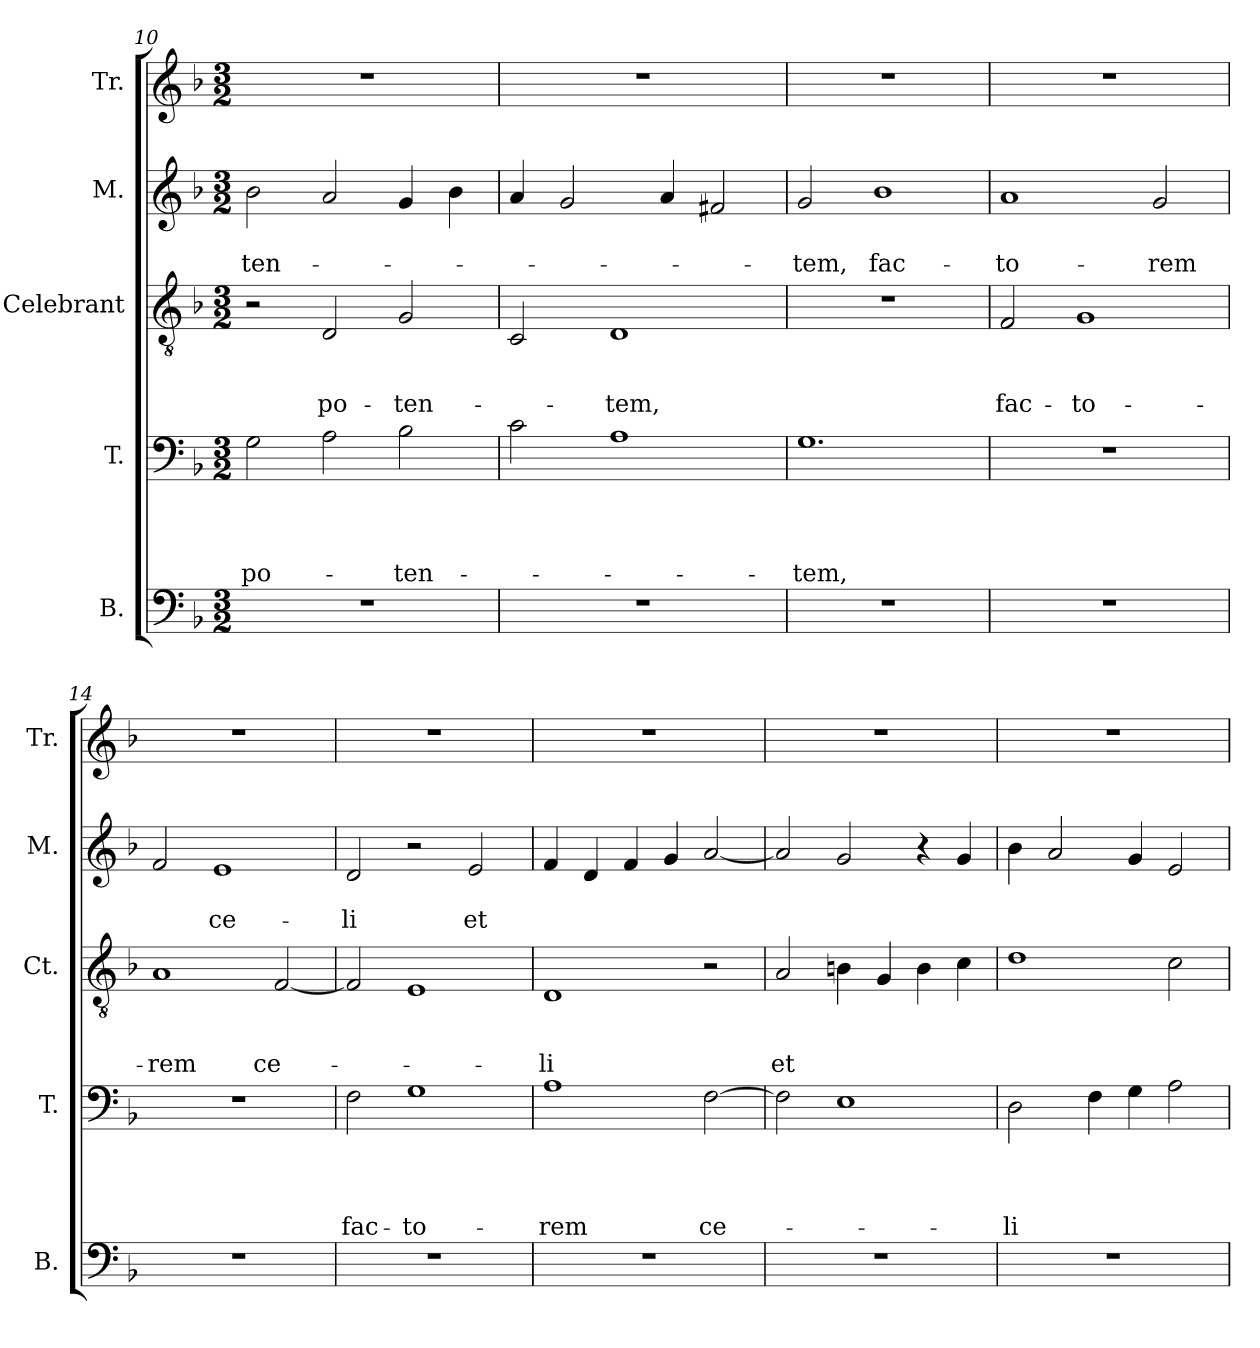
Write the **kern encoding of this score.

**kern	**kern	**text	**text	**text	**text	**kern	**text	**text	**text	**kern	**text	**text	**kern
*part5	*part4	*part4	*part4	*part4	*part4	*part3	*part3	*part3	*part3	*part2	*part2	*part2	*part1
*staff5	*staff4	*staff4	*staff4	*staff4	*staff4	*staff3	*staff3	*staff3	*staff3	*staff2	*staff2	*staff2	*staff1
*I"B.	*I"T.	*	*	*	*	*I"Celebrant	*	*	*	*I"M.	*	*	*I"Tr.
*I'B.	*I'T.	*	*	*	*	*I'Ct.	*	*	*	*I'M.	*	*	*I'Tr.
*clefF4	*clefF4	*	*	*	*	*clefGv2	*	*	*	*clefG2	*	*	*clefG2
*k[b-]	*k[b-]	*	*	*	*	*k[b-]	*	*	*	*k[b-]	*	*	*k[b-]
*F:	*F:	*	*	*	*	*F:	*	*	*	*F:	*	*	*F:
*M3/2	*M3/2	*	*	*	*	*M3/2	*	*	*	*M3/2	*	*	*M3/2
=10	=10	=10	=10	=10	=10	=10	=10	=10	=10	=10	=10	=10	=10
!	!	!	!	!	!LO:LY:b	!	!	!	!	!	!	!LO:LY:b	!
1.r	2G\	.	.	.	-po-	2r	.	.	.	2b-\	.	-ten-	1.r
!	!	!	!	!	!	!	!	!	!LO:LY:b	!	!	!	!
.	2A\	.	.	.	.	2D/	.	.	-po-	2a/	.	.	.
!	!	!	!	!	!LO:LY:b	!	!	!	!LO:LY:b	!	!	!	!
.	2B-\	.	.	.	-ten-	2G/	.	.	-ten-	4g/	.	.	.
.	.	.	.	.	.	.	.	.	.	4b-\	.	.	.
=11	=11	=11	=11	=11	=11	=11	=11	=11	=11	=11	=11	=11	=11
1.r	2c\	.	.	.	.	2C/	.	.	.	4a/	.	.	1.r
.	.	.	.	.	.	.	.	.	.	2g/	.	.	.
!	!	!	!	!	!	!	!	!	!LO:LY:b	!	!	!	!
.	1A	.	.	.	.	1D	.	.	-tem,	.	.	.	.
.	.	.	.	.	.	.	.	.	.	4a/	.	.	.
.	.	.	.	.	.	.	.	.	.	2f#/	.	.	.
=12	=12	=12	=12	=12	=12	=12	=12	=12	=12	=12	=12	=12	=12
!	!	!	!	!	!LO:LY:b	!LO:N:vis=1	!	!	!	!	!	!LO:LY:b	!
1.r	1.G	.	.	.	-tem,	1.r	.	.	.	2g/	.	-tem,	1.r
!	!	!	!	!	!	!	!	!	!	!	!	!LO:LY:b	!
.	.	.	.	.	.	.	.	.	.	1b-	.	fac-	.
=13	=13	=13	=13	=13	=13	=13	=13	=13	=13	=13	=13	=13	=13
!	!LO:N:vis=1	!	!	!	!	!	!	!	!LO:LY:b	!	!	!LO:LY:b	!
1.r	1.r	.	.	.	.	2F/	.	.	fac-	1a	.	-to-	1.r
!	!	!	!	!	!	!	!	!	!LO:LY:b	!	!	!	!
.	.	.	.	.	.	1G	.	.	-to-	.	.	.	.
!	!	!	!	!	!	!	!	!	!	!	!	!LO:LY:b	!
.	.	.	.	.	.	.	.	.	.	2g/	.	-rem	.
!!LO:LB:g=z
=14	=14	=14	=14	=14	=14	=14	=14	=14	=14	=14	=14	=14	=14
!	!LO:N:vis=1	!	!	!	!	!	!	!	!LO:LY:b	!	!	!	!
1.r	1.r	.	.	.	.	1A	.	.	-rem	2f/	.	.	1.r
!	!	!	!	!	!	!	!	!	!	!	!	!LO:LY:b	!
.	.	.	.	.	.	.	.	.	.	1e	.	ce-	.
!	!	!	!	!	!	!	!	!	!LO:LY:b	!	!	!	!
.	.	.	.	.	.	[<2F/	.	.	ce-	.	.	.	.
=15	=15	=15	=15	=15	=15	=15	=15	=15	=15	=15	=15	=15	=15
!	!	!	!	!	!LO:LY:b	!	!	!	!	!	!	!LO:LY:b	!
1.r	2F\	.	.	.	fac-	2F/]	.	.	.	2d/	.	-li	1.r
!	!	!	!	!	!LO:LY:b	!	!	!	!	!	!	!	!
.	1G	.	.	.	-to-	1E	.	.	.	2r	.	.	.
!	!	!	!	!	!	!	!	!	!	!	!	!LO:LY:b	!
.	.	.	.	.	.	.	.	.	.	2e/	.	et	.
=16	=16	=16	=16	=16	=16	=16	=16	=16	=16	=16	=16	=16	=16
!	!	!	!	!	!LO:LY:b	!	!	!	!LO:LY:b	!	!	!	!
1.r	1A	.	.	.	-rem	1D	.	.	-li	4f/	.	.	1.r
.	.	.	.	.	.	.	.	.	.	4d/	.	.	.
.	.	.	.	.	.	.	.	.	.	4f/	.	.	.
.	.	.	.	.	.	.	.	.	.	4g/	.	.	.
!	!	!	!	!	!LO:LY:b	!	!	!	!	!	!	!	!
.	[>2F\	.	.	.	ce-	2r	.	.	.	[<2a/	.	.	.
=17	=17	=17	=17	=17	=17	=17	=17	=17	=17	=17	=17	=17	=17
!	!	!	!	!	!	!	!	!	!LO:LY:b	!	!	!	!
1.r	2F\]	.	.	.	.	2A/	.	.	et	2a/]	.	.	1.r
.	1E	.	.	.	.	4Bn\	.	.	.	2g/	.	.	.
.	.	.	.	.	.	4G/	.	.	.	.	.	.	.
.	.	.	.	.	.	4B\	.	.	.	4r	.	.	.
.	.	.	.	.	.	4c\	.	.	.	4g/	.	.	.
=18	=18	=18	=18	=18	=18	=18	=18	=18	=18	=18	=18	=18	=18
!	!	!	!	!	!LO:LY:b	!	!	!	!	!	!	!	!
1.r	2D\	.	.	.	-li	1d	.	.	.	4b-\	.	.	1.r
.	.	.	.	.	.	.	.	.	.	2a/	.	.	.
.	4F\	.	.	.	.	.	.	.	.	.	.	.	.
.	4G\	.	.	.	.	.	.	.	.	4g/	.	.	.
.	2A\	.	.	.	.	2c\	.	.	.	2e/	.	.	.
=	=	=	=	=	=	=	=	=	=	=	=	=	=
*-	*-	*-	*-	*-	*-	*-	*-	*-	*-	*-	*-	*-	*-
